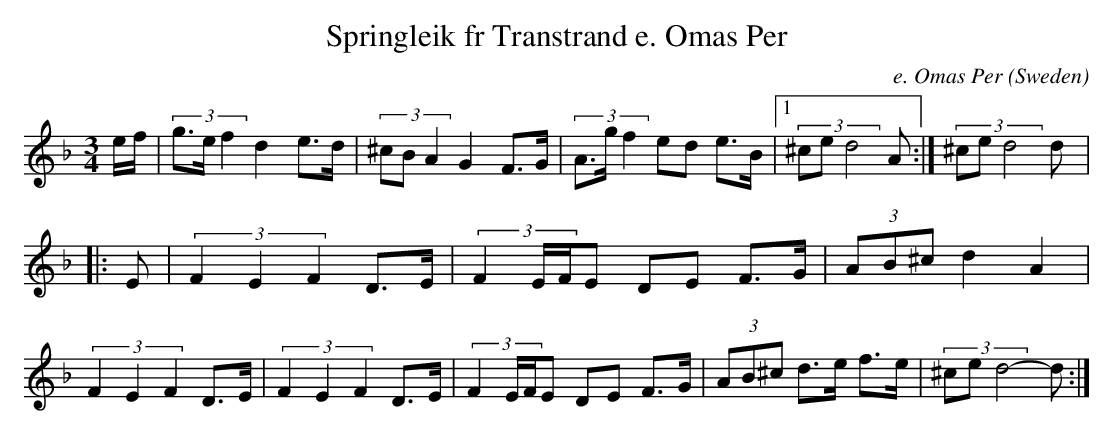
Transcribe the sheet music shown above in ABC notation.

X:1
T:Springleik fr Transtrand e. Omas Per
C:e. Omas Per
O:Sweden
M:3/4
K:D minor
e/f/ | \
(3:2 g>ef2d2 e>d | (3:2 ^cBA2G2 F>G | (3:2 A>gf2ed e>B |1 (3:2 ^ced4 A :| (3:2 ^ced4 d |:
E |\
(3:2 F2E2F2 D>E | (3:2 F2 E/F/E DE F>G | (3AB^c d2 A2 | (3:2 F2E2F2 D>E |\
(3:2 F2E2F2 D>E | (3:2 F2 E/F/E DE F>G | (3AB^c d>e f>e | (3:2 ^ced4-d:|
